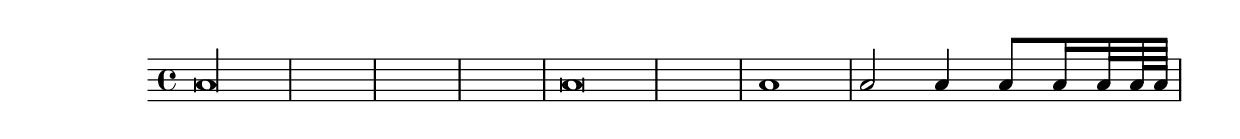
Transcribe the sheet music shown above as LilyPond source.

\header {
  texidoc="Beams are place automatically; the last measure should have a single 
beam."
}

\version "2.6.0"

\layout  {
  raggedright = ##t 
  \context {
    \Staff
    \remove "Clef_engraver"
  }
}


\relative c'' {
  a\longa a\breve  
  a1 a2 a4 a8 a16 a32 a64 a64 
}
